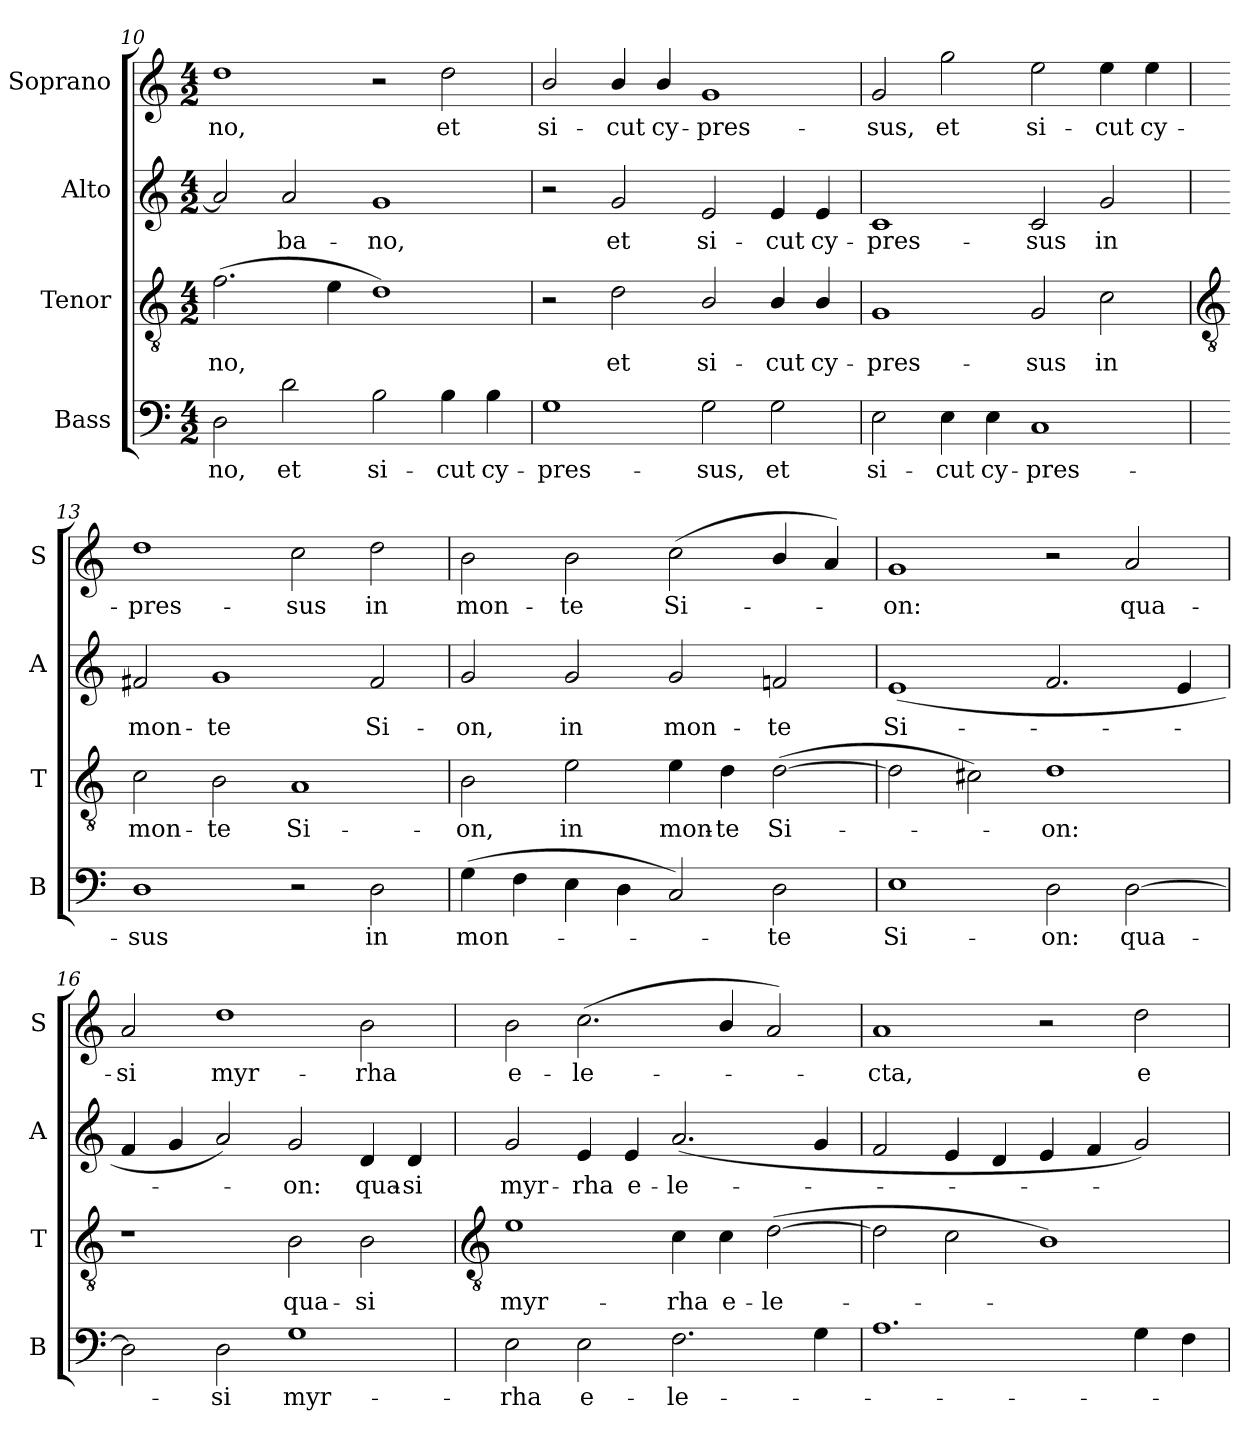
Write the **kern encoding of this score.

**kern	**text	**kern	**text	**kern	**text	**kern	**text
*part4	*part4	*part3	*part3	*part2	*part2	*part1	*part1
*staff4	*staff4	*staff3	*staff3	*staff2	*staff2	*staff1	*staff1
*I"Bass	*	*I"Tenor	*	*I"Alto	*	*I"Soprano	*
*I'B	*	*I'T	*	*I'A	*	*I'S	*
*clefF4	*	*clefGv2	*	*clefG2	*	*clefG2	*
*k[]	*	*k[]	*	*k[]	*	*k[]	*
*C:	*	*C:	*	*C:	*	*C:	*
*M4/2	*	*M4/2	*	*M4/2	*	*M4/2	*
=10	=10	=10	=10	=10	=10	=10	=10
!	!LO:LY:b	!	!LO:LY:b	!	!	!	!LO:LY:b
2D	-no,	(>2.f	-no,	2a]	.	1dd	-no,
!	!LO:LY:b	!	!	!	!LO:LY:b	!	!
2d	et	.	.	2a	ba-	.	.
.	.	4e	.	.	.	.	.
!	!LO:LY:b	!	!	!	!LO:LY:b	!	!
2B	si-	1d)	.	1g	-no,	2r	.
!	!LO:LY:b	!	!	!	!	!	!LO:LY:b
4B	-cut	.	.	.	.	2dd	et
!	!LO:LY:b	!	!	!	!	!	!
4B	cy-	.	.	.	.	.	.
=11	=11	=11	=11	=11	=11	=11	=11
!	!LO:LY:b	!	!	!	!	!	!LO:LY:b
1G	-pres-	2r	.	2r	.	2b/	si-
!	!	!	!LO:LY:b	!	!LO:LY:b	!	!LO:LY:b
.	.	2d	et	2g	et	4b/	-cut
!	!	!	!	!	!	!	!LO:LY:b
.	.	.	.	.	.	4b/	cy-
!	!LO:LY:b	!	!LO:LY:b	!	!LO:LY:b	!	!LO:LY:b
2G	-sus,	2B/	si-	2e	si-	1g	-pres-
!	!LO:LY:b	!	!LO:LY:b	!	!LO:LY:b	!	!
2G	et	4B/	-cut	4e	-cut	.	.
!	!	!	!LO:LY:b	!	!LO:LY:b	!	!
.	.	4B/	cy-	4e	cy-	.	.
=12	=12	=12	=12	=12	=12	=12	=12
!	!LO:LY:b	!	!LO:LY:b	!	!LO:LY:b	!	!LO:LY:b
2E	si-	1G	-pres-	1c	-pres-	2g	-sus,
!	!LO:LY:b	!	!	!	!	!	!LO:LY:b
4E	-cut	.	.	.	.	2gg	et
!	!LO:LY:b	!	!	!	!	!	!
4E	cy-	.	.	.	.	.	.
!	!LO:LY:b	!	!LO:LY:b	!	!LO:LY:b	!	!LO:LY:b
1C	-pres-	2G	-sus	2c	-sus	2ee	si-
!	!	!	!LO:LY:b	!	!LO:LY:b	!	!LO:LY:b
.	.	2c	in	2g	in	4ee	-cut
!	!	!	!	!	!	!	!LO:LY:b
.	.	.	.	.	.	4ee	cy-
!!LO:LB:g=z
=13	=13	=13	=13	=13	=13	=13	=13
*	*	*clefGv2	*	*	*	*	*
!	!LO:LY:b	!	!LO:LY:b	!	!LO:LY:b	!	!LO:LY:b
1D	-sus	2c	mon-	2f#X	mon-	1dd	-pres-
!	!	!	!LO:LY:b	!	!LO:LY:b	!	!
.	.	2B	-te	1g	-te	.	.
!	!	!	!LO:LY:b	!	!	!	!LO:LY:b
2r	.	1A	Si-	.	.	2cc	-sus
!	!LO:LY:b	!	!	!	!LO:LY:b	!	!LO:LY:b
2D	in	.	.	2f#	Si-	2dd	in
=14	=14	=14	=14	=14	=14	=14	=14
!	!LO:LY:b	!	!LO:LY:b	!	!LO:LY:b	!	!LO:LY:b
(>4G	mon-	2B	-on,	2g	-on,	2b	mon-
4F	.	.	.	.	.	.	.
!	!	!	!LO:LY:b	!	!LO:LY:b	!	!LO:LY:b
4E	.	2e	in	2g	in	2b	-te
4D	.	.	.	.	.	.	.
!	!	!	!LO:LY:b	!	!LO:LY:b	!	!LO:LY:b
2C)	.	4e	mon-	2g	mon-	(<2cc	Si-
!	!	!	!LO:LY:b	!	!	!	!
.	.	4d	-te	.	.	.	.
!	!LO:LY:b	!	!LO:LY:b	!	!LO:LY:b	!	!
2D	te	(>[2d	Si-	2fn	-te	4b/	.
.	.	.	.	.	.	4a)	.
=15	=15	=15	=15	=15	=15	=15	=15
!	!LO:LY:b	!	!	!	!LO:LY:b	!	!LO:LY:b
1E	Si-	2d]	.	(<1e	Si-	1g	on:
.	.	2c#X)	.	.	.	.	.
!	!LO:LY:b	!	!LO:LY:b	!	!	!	!
2D	-on:	1d	on:	2.f	.	2r	.
!	!LO:LY:b	!	!	!	!	!	!LO:LY:b
[2D	qua-	.	.	.	.	2a	qua-
.	.	.	.	4e	.	.	.
=16	=16	=16	=16	=16	=16	=16	=16
!	!	!	!	!	!	!	!LO:LY:b
2D]	.	1r	.	4f	.	2a	-si
.	.	.	.	4g	.	.	.
!	!LO:LY:b	!	!	!	!	!	!LO:LY:b
2D	si	.	.	2a)	.	1dd	myr-
!	!LO:LY:b	!	!LO:LY:b	!	!LO:LY:b	!	!
1G	myr-	2B	qua-	2g	on:	.	.
!	!	!	!LO:LY:b	!	!LO:LY:b	!	!LO:LY:b
.	.	2B	-si	4d	qua-	2b	-rha
!	!	!	!	!	!LO:LY:b	!	!
.	.	.	.	4d	-si	.	.
!!LO:LB:g=z
=17	=17	=17	=17	=17	=17	=17	=17
*	*	*clefGv2	*	*	*	*	*
!	!LO:LY:b	!	!LO:LY:b	!	!LO:LY:b	!	!LO:LY:b
2E	-rha	1e	myr-	2g	myr-	2b	e-
!	!LO:LY:b	!	!	!	!LO:LY:b	!	!LO:LY:b
2E	e-	.	.	4e	-rha	(<2.cc	-le-
!	!	!	!	!	!LO:LY:b	!	!
.	.	.	.	4e	e-	.	.
!	!LO:LY:b	!	!LO:LY:b	!	!LO:LY:b	!	!
2.F	-le-	4c	-rha	(<2.a	-le-	.	.
!	!	!	!LO:LY:b	!	!	!	!
.	.	4c	e-	.	.	4b/	.
!	!	!	!LO:LY:b	!	!	!	!
.	.	(>[2d	-le-	.	.	2a)	.
4G	.	.	.	4g	.	.	.
=18	=18	=18	=18	=18	=18	=18	=18
!	!	!	!	!	!	!	!LO:LY:b
1.A	.	2d]	.	2f	.	1a	cta,
.	.	2c	.	4e	.	.	.
.	.	.	.	4d	.	.	.
.	.	1B)	.	4e	.	2r	.
.	.	.	.	4f	.	.	.
!	!	!	!	!	!	!	!LO:LY:b
4G	.	.	.	2g)	.	2dd	e-
4F	.	.	.	.	.	.	.
=	=	=	=	=	=	=	=
*-	*-	*-	*-	*-	*-	*-	*-
